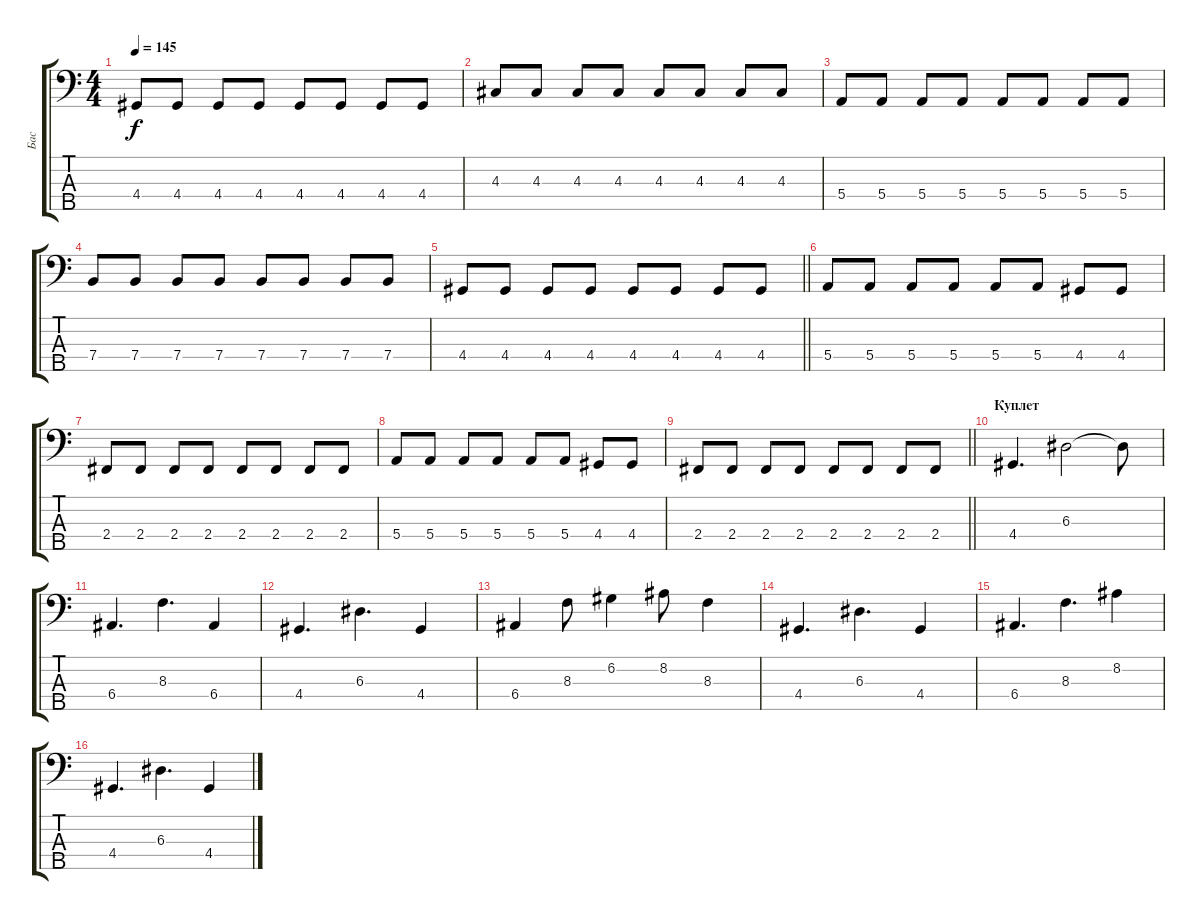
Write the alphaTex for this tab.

\track ("Бас" "Бас") {instrument electricbassfinger}
\staff {score tabs}
\tuning (G2 D2 A1 E1 B0) {hide}
\ts (4 4)
\tempo 145
\clef f4
\ks c
4.4.8{dy f} 4.4.8 4.4.8 4.4.8 4.4.8 4.4.8 4.4.8 4.4.8 |
4.3.8 4.3.8 4.3.8 4.3.8 4.3.8 4.3.8 4.3.8 4.3.8 |
5.4.8 5.4.8 5.4.8 5.4.8 5.4.8 5.4.8 5.4.8 5.4.8 |
7.4.8 7.4.8 7.4.8 7.4.8 7.4.8 7.4.8 7.4.8 7.4.8 |
\barLineRight lightlight
4.4.8 4.4.8 4.4.8 4.4.8 4.4.8 4.4.8 4.4.8 4.4.8 |
\section ("" " ")
5.4.8 5.4.8 5.4.8 5.4.8 5.4.8 5.4.8 4.4.8 4.4.8 |
2.4.8 2.4.8 2.4.8 2.4.8 2.4.8 2.4.8 2.4.8 2.4.8 |
5.4.8 5.4.8 5.4.8 5.4.8 5.4.8 5.4.8 4.4.8 4.4.8 |
\barLineRight lightlight
2.4.8 2.4.8 2.4.8 2.4.8 2.4.8 2.4.8 2.4.8 2.4.8 |
\section ("" "Куплет")
4.4.4{d} 6.3.2 6.3{t}.8 |
6.4.4{d} 8.3.4{d} 6.4.4 |
4.4.4{d} 6.3.4{d} 4.4.4 |
6.4.4 8.3.8 6.2.4 8.2.8 8.3.4 |
4.4.4{d} 6.3.4{d} 4.4.4 |
6.4.4{d} 8.3.4{d} 8.2.4 |
4.4.4{d} 6.3.4{d} 4.4.4
